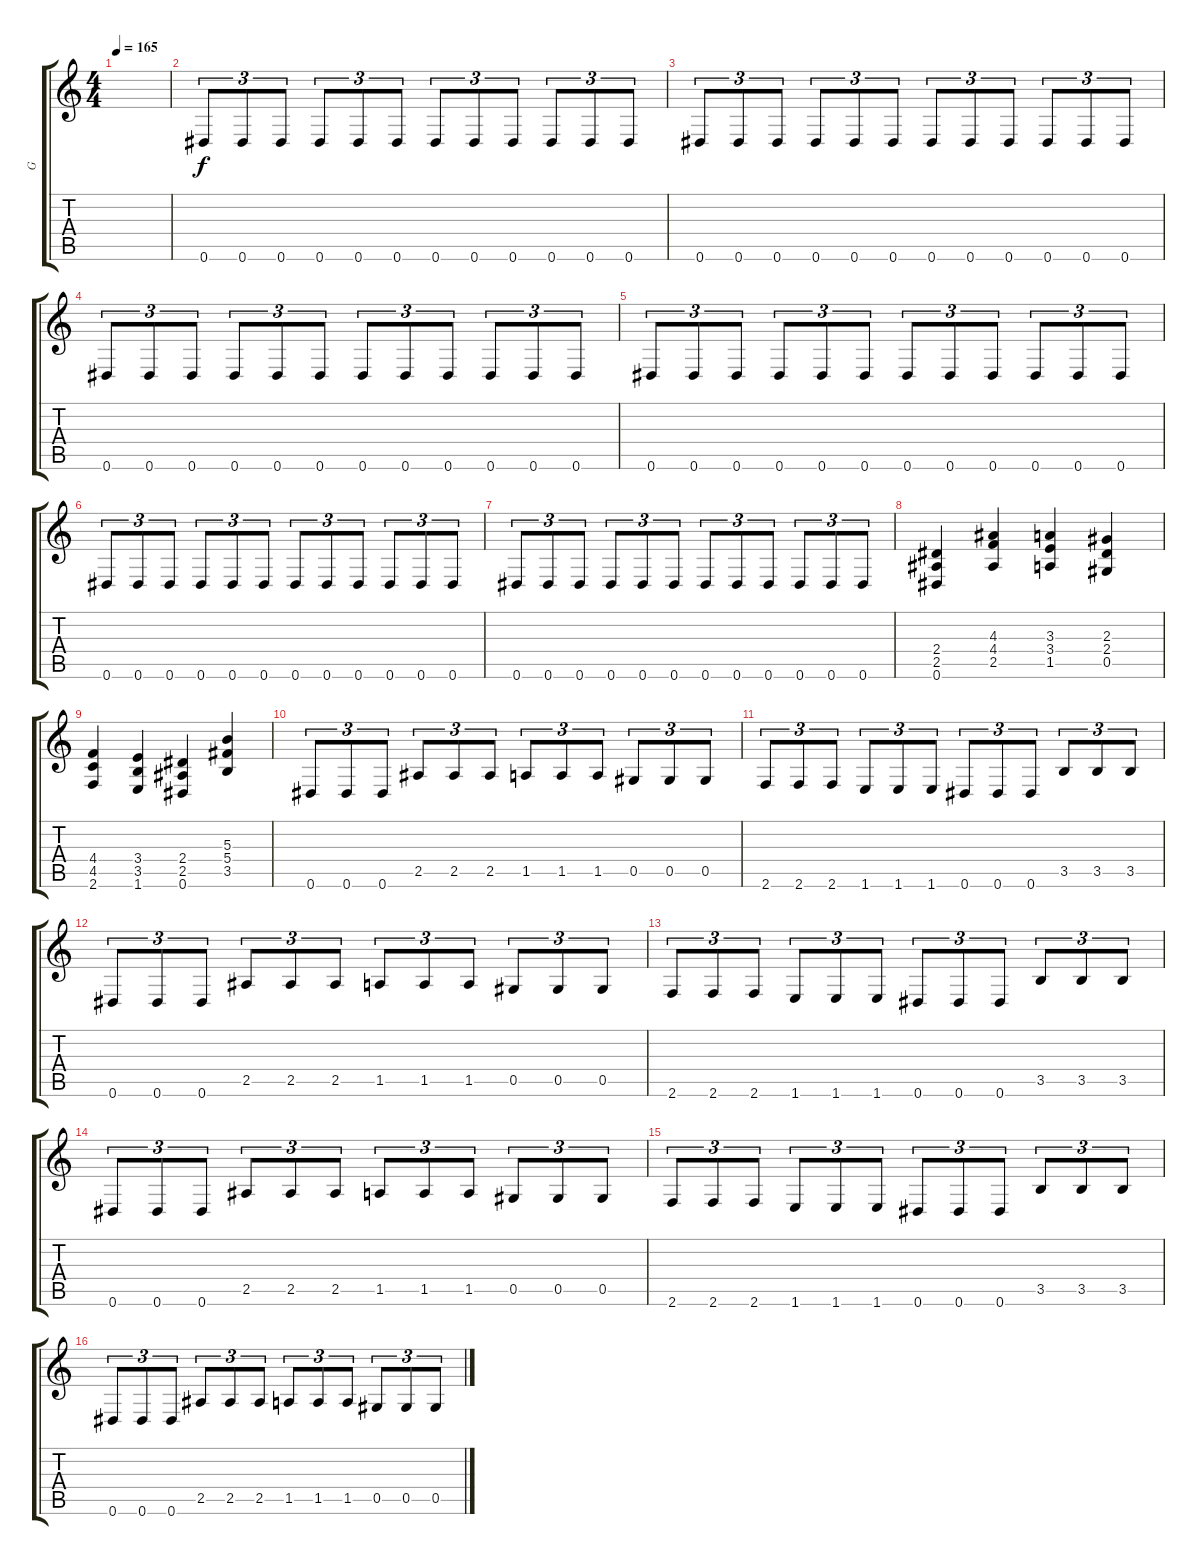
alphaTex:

\track ("G" "G") {instrument distortionguitar}
\staff {score tabs}
\tuning (Eb4 Bb3 Gb3 Db3 Ab2 Eb2) {hide}
\ts (4 4)
\tempo 165
\clef g2
\ks c
|
0.6.8{tu (3 2)} 0.6.8{tu (3 2)} 0.6.8{tu (3 2)} 0.6.8{tu (3 2)} 0.6.8{tu (3 2)} 0.6.8{tu (3 2)} 0.6.8{tu (3 2)} 0.6.8{tu (3 2)} 0.6.8{tu (3 2)} 0.6.8{tu (3 2)} 0.6.8{tu (3 2)} 0.6.8{tu (3 2)} |
0.6.8{tu (3 2)} 0.6.8{tu (3 2)} 0.6.8{tu (3 2)} 0.6.8{tu (3 2)} 0.6.8{tu (3 2)} 0.6.8{tu (3 2)} 0.6.8{tu (3 2)} 0.6.8{tu (3 2)} 0.6.8{tu (3 2)} 0.6.8{tu (3 2)} 0.6.8{tu (3 2)} 0.6.8{tu (3 2)} |
0.6.8{tu (3 2)} 0.6.8{tu (3 2)} 0.6.8{tu (3 2)} 0.6.8{tu (3 2)} 0.6.8{tu (3 2)} 0.6.8{tu (3 2)} 0.6.8{tu (3 2)} 0.6.8{tu (3 2)} 0.6.8{tu (3 2)} 0.6.8{tu (3 2)} 0.6.8{tu (3 2)} 0.6.8{tu (3 2)} |
0.6.8{tu (3 2)} 0.6.8{tu (3 2)} 0.6.8{tu (3 2)} 0.6.8{tu (3 2)} 0.6.8{tu (3 2)} 0.6.8{tu (3 2)} 0.6.8{tu (3 2)} 0.6.8{tu (3 2)} 0.6.8{tu (3 2)} 0.6.8{tu (3 2)} 0.6.8{tu (3 2)} 0.6.8{tu (3 2)} |
0.6.8{tu (3 2)} 0.6.8{tu (3 2)} 0.6.8{tu (3 2)} 0.6.8{tu (3 2)} 0.6.8{tu (3 2)} 0.6.8{tu (3 2)} 0.6.8{tu (3 2)} 0.6.8{tu (3 2)} 0.6.8{tu (3 2)} 0.6.8{tu (3 2)} 0.6.8{tu (3 2)} 0.6.8{tu (3 2)} |
0.6.8{tu (3 2)} 0.6.8{tu (3 2)} 0.6.8{tu (3 2)} 0.6.8{tu (3 2)} 0.6.8{tu (3 2)} 0.6.8{tu (3 2)} 0.6.8{tu (3 2)} 0.6.8{tu (3 2)} 0.6.8{tu (3 2)} 0.6.8{tu (3 2)} 0.6.8{tu (3 2)} 0.6.8{tu (3 2)} |
(2.4 2.5 0.6).4 (4.3 4.4 2.5).4 (3.3 3.4 1.5).4 (2.3 2.4 0.5).4 |
(4.4 4.5 2.6).4 (3.4 3.5 1.6).4 (2.4 2.5 0.6).4 (5.3 5.4 3.5).4 |
0.6.8{tu (3 2)} 0.6.8{tu (3 2)} 0.6.8{tu (3 2)} 2.5.8{tu (3 2)} 2.5.8{tu (3 2)} 2.5.8{tu (3 2)} 1.5.8{tu (3 2)} 1.5.8{tu (3 2)} 1.5.8{tu (3 2)} 0.5.8{tu (3 2)} 0.5.8{tu (3 2)} 0.5.8{tu (3 2)} |
2.6.8{tu (3 2)} 2.6.8{tu (3 2)} 2.6.8{tu (3 2)} 1.6.8{tu (3 2)} 1.6.8{tu (3 2)} 1.6.8{tu (3 2)} 0.6.8{tu (3 2)} 0.6.8{tu (3 2)} 0.6.8{tu (3 2)} 3.5.8{tu (3 2)} 3.5.8{tu (3 2)} 3.5.8{tu (3 2)} |
0.6.8{tu (3 2)} 0.6.8{tu (3 2)} 0.6.8{tu (3 2)} 2.5.8{tu (3 2)} 2.5.8{tu (3 2)} 2.5.8{tu (3 2)} 1.5.8{tu (3 2)} 1.5.8{tu (3 2)} 1.5.8{tu (3 2)} 0.5.8{tu (3 2)} 0.5.8{tu (3 2)} 0.5.8{tu (3 2)} |
2.6.8{tu (3 2)} 2.6.8{tu (3 2)} 2.6.8{tu (3 2)} 1.6.8{tu (3 2)} 1.6.8{tu (3 2)} 1.6.8{tu (3 2)} 0.6.8{tu (3 2)} 0.6.8{tu (3 2)} 0.6.8{tu (3 2)} 3.5.8{tu (3 2)} 3.5.8{tu (3 2)} 3.5.8{tu (3 2)} |
0.6.8{tu (3 2)} 0.6.8{tu (3 2)} 0.6.8{tu (3 2)} 2.5.8{tu (3 2)} 2.5.8{tu (3 2)} 2.5.8{tu (3 2)} 1.5.8{tu (3 2)} 1.5.8{tu (3 2)} 1.5.8{tu (3 2)} 0.5.8{tu (3 2)} 0.5.8{tu (3 2)} 0.5.8{tu (3 2)} |
2.6.8{tu (3 2)} 2.6.8{tu (3 2)} 2.6.8{tu (3 2)} 1.6.8{tu (3 2)} 1.6.8{tu (3 2)} 1.6.8{tu (3 2)} 0.6.8{tu (3 2)} 0.6.8{tu (3 2)} 0.6.8{tu (3 2)} 3.5.8{tu (3 2)} 3.5.8{tu (3 2)} 3.5.8{tu (3 2)} |
0.6.8{tu (3 2)} 0.6.8{tu (3 2)} 0.6.8{tu (3 2)} 2.5.8{tu (3 2)} 2.5.8{tu (3 2)} 2.5.8{tu (3 2)} 1.5.8{tu (3 2)} 1.5.8{tu (3 2)} 1.5.8{tu (3 2)} 0.5.8{tu (3 2)} 0.5.8{tu (3 2)} 0.5.8{tu (3 2)}
